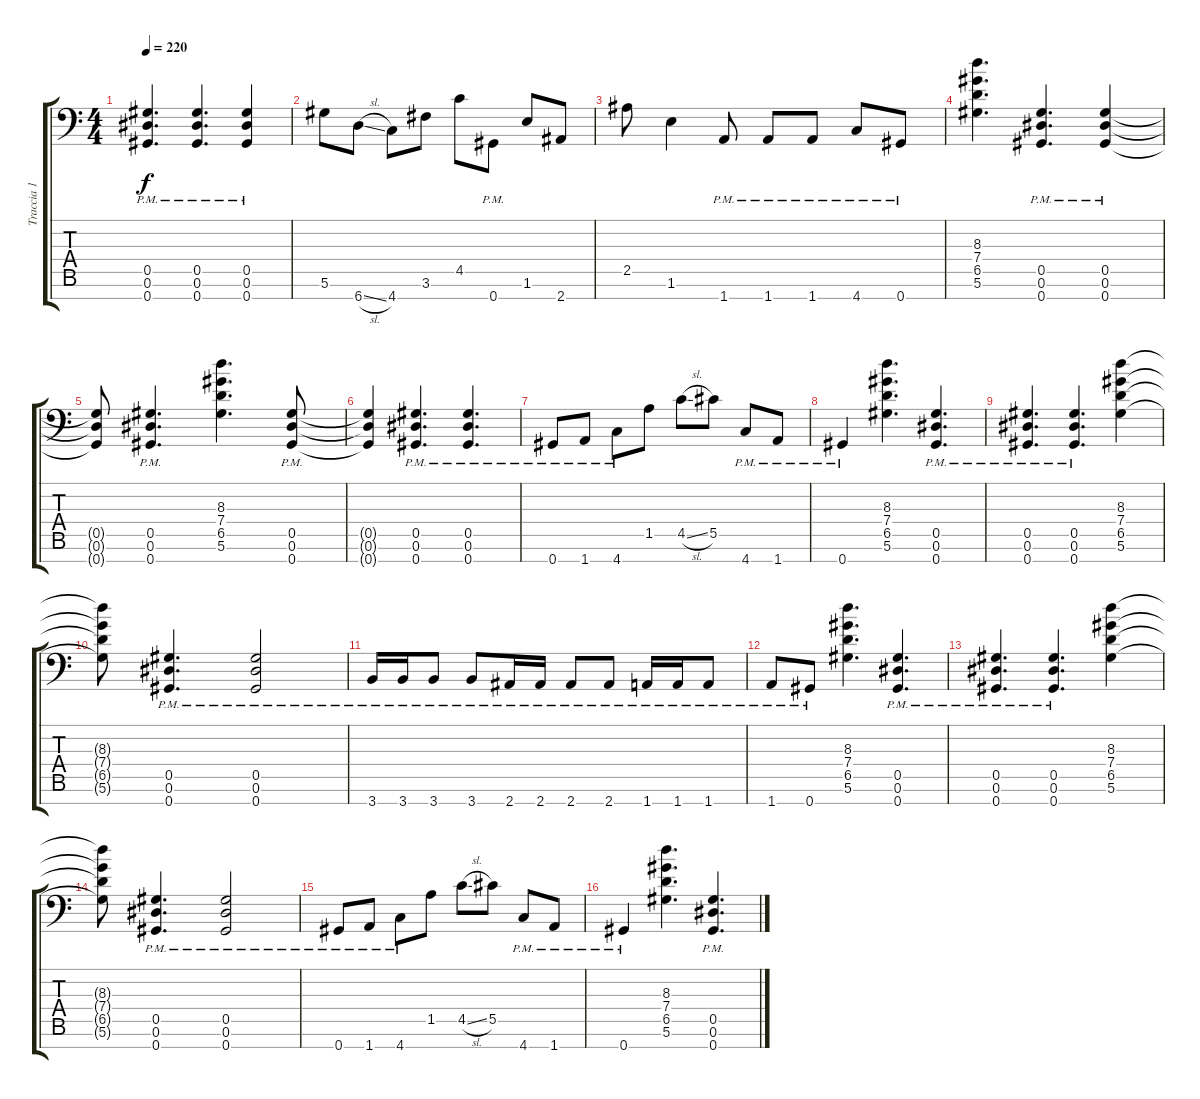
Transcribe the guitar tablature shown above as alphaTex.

\track ("Traccia 1" "Traccia 1") {instrument distortionguitar}
\staff {score tabs}
\tuning (Eb4 Bb3 Gb3 Db3 Ab2 Eb2 Ab1) {hide}
\ts (4 4)
\tempo 220
\clef f4
\ks c
(0.5{pm} 0.6{pm} 0.7{pm}).4{d dy f} (0.5{pm} 0.6{pm} 0.7{pm}).4{d} (0.5{pm} 0.6{pm} 0.7{pm}).4 |
5.6.8 6.7{sl}.8 4.7.8 3.6.8 4.5.8 0.7{pm}.8 1.6.8 2.7.8 |
2.5.8 1.6.4 1.7{pm}.8 1.7{pm}.8 1.7{pm}.8 4.7{pm}.8 0.7{pm}.8 |
(8.3 7.4 6.5 5.6).4{d} (0.5{pm} 0.6{pm} 0.7{pm}).4{d} (0.5{pm} 0.6{pm} 0.7{pm}).4 |
(0.5{t} 0.6{t} 0.7{t}).8 (0.5{pm} 0.6{pm} 0.7{pm}).4{d} (8.3 7.4 6.5 5.6).4{d} (0.5{pm} 0.6{pm} 0.7{pm}).8 |
(0.5{t} 0.6{t} 0.7{t}).4 (0.5{pm} 0.6{pm} 0.7{pm}).4{d} (0.5{pm} 0.6{pm} 0.7{pm}).4{d} |
0.7{pm}.8 1.7{pm}.8 4.7{pm}.8 1.5.8 4.5{sl}.8 5.5.8 4.7{pm}.8 1.7{pm}.8 |
0.7{pm}.4 (8.3 7.4 6.5 5.6).4{d} (0.5{pm} 0.6{pm} 0.7{pm}).4{d} |
(0.5{pm} 0.6{pm} 0.7{pm}).4{d} (0.5{pm} 0.6{pm} 0.7{pm}).4{d} (8.3 7.4 6.5 5.6).4 |
(8.3{t} 7.4{t} 6.5{t} 5.6{t}).8 (0.5{pm} 0.6{pm} 0.7{pm}).4{d} (0.5{pm} 0.6{pm} 0.7{pm}).2 |
3.7{pm}.16 3.7{pm}.16 3.7{pm}.8 3.7{pm}.8 2.7{pm}.16 2.7{pm}.16 2.7{pm}.8 2.7{pm}.8 1.7{pm}.16 1.7{pm}.16 1.7{pm}.8 |
1.7{pm}.8 0.7{pm}.8 (8.3 7.4 6.5 5.6).4{d} (0.5{pm} 0.6{pm} 0.7{pm}).4{d} |
(0.5{pm} 0.6{pm} 0.7{pm}).4{d} (0.5{pm} 0.6{pm} 0.7{pm}).4{d} (8.3 7.4 6.5 5.6).4 |
(8.3{t} 7.4{t} 6.5{t} 5.6{t}).8 (0.5{pm} 0.6{pm} 0.7{pm}).4{d} (0.5{pm} 0.6{pm} 0.7{pm}).2 |
0.7{pm}.8 1.7{pm}.8 4.7{pm}.8 1.5.8 4.5{sl}.8 5.5.8 4.7{pm}.8 1.7{pm}.8 |
0.7{pm}.4 (8.3 7.4 6.5 5.6).4{d} (0.5{pm} 0.6{pm} 0.7{pm}).4{d}
